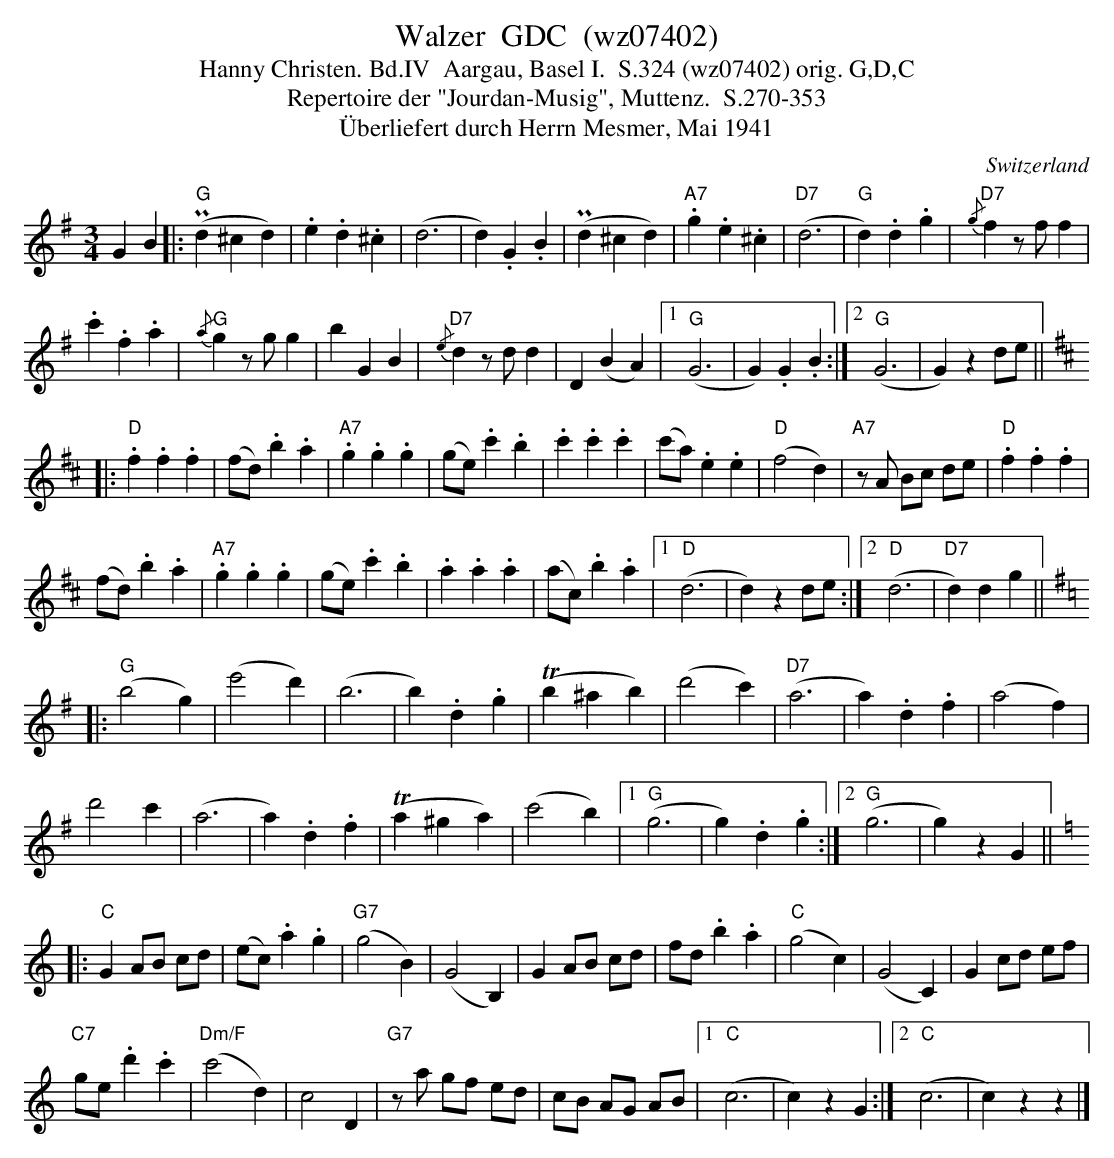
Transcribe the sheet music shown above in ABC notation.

X:1
T:Walzer  GDC  (wz07402)
T:Hanny Christen. Bd.IV  Aargau, Basel I.  S.324 (wz07402) orig. G,D,C
T: Repertoire der "Jourdan-Musig", Muttenz.  S.270-353
T:Überliefert durch Herrn Mesmer, Mai 1941
M:3/4
L:1/4
O:Switzerland
K:G major
GB |: "G"(Pd^cd) | .e.d.^c | (d3 | d).G.B | (Pd^cd) | "A7".g.e.^c | ("D7"d3 | "G"d).d.g | {/g}"D7"fz/f/f |
.c'.f.a | {/a}"G"gz/g/g | bGB | {/e}"D7"dz/d/d | D(BA) |1 ("G"G3 | G).G.B :|2 ("G"G3 | G)zd/e/ || [K:D]
|: "D".f.f.f | (f/d/).b.a | "A7".g.g.g | (g/e/).c'.b | .c'.c'.c' | (c'/a/).e.e | ("D"f2d) | "A7"z/A/ B/c/ d/e/ | "D".f.f.f |
(f/d/).b.a | "A7".g.g.g | (g/e/).c'.b | .a.a.a | (a/c/).b.a |1 ("D"d3 | d)zd/e/ :|2 ("D"d3 | "D7"d)dg || [K:G]
|: "G"(b2g) | (e'2d') | (b3 | b).d.g | (Tb^ab) | (d'2c') | ("D7"a3 | a).d.f | (a2f) |
d'2c' | (a3 | a).d.f | (Ta^ga) | (c'2b) |1 ("G"g3 | g).d.g :|2 ("G"g3 | g)zG || [K:C]
|: "C"G A/B/ c/d/ | (e/c/) .a.g | ("G7"g2B) | (G2B,) | G A/B/ c/d/ | f/d/ .b.a | ("C"g2c) | (G2C) | G c/d/ e/f/ |
"C7"g/e/ .d'.c' | ("Dm/F"c'2d) | c2D | "G7"z/a/ g/f/ e/d/ | c/B/ A/G/ A/B/ |1 ("C"c3 | c)zG :|2 ("C"c3 | c)zz |]
